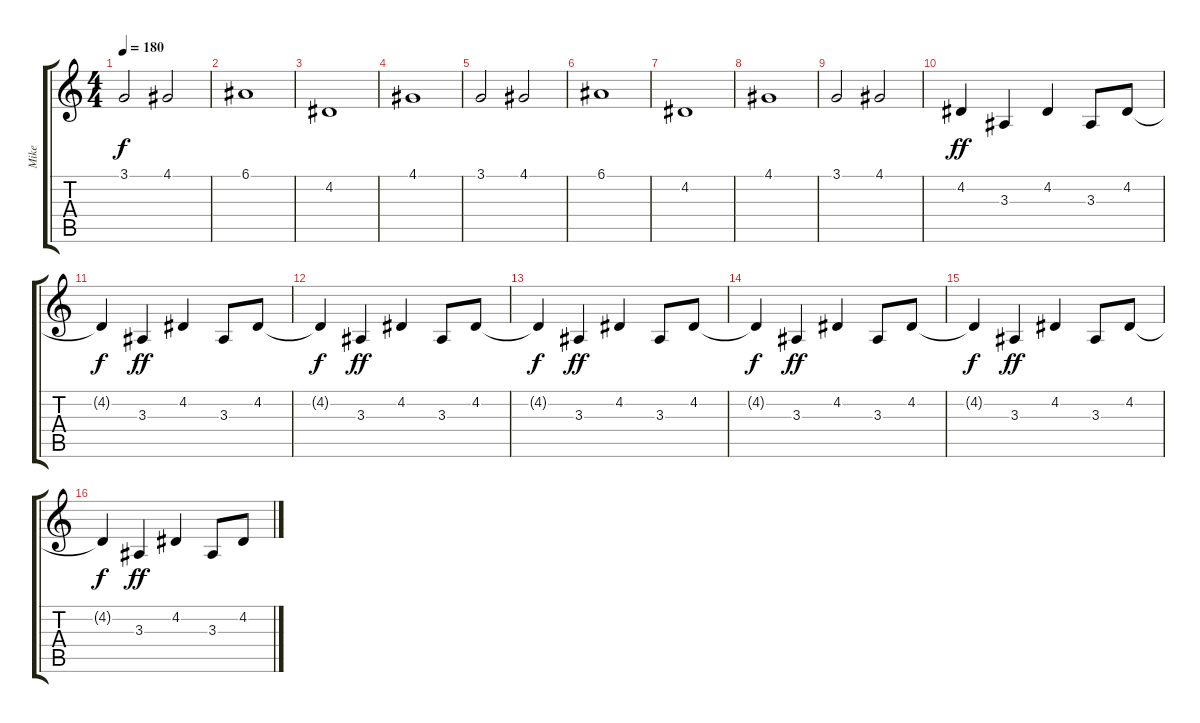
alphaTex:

\track ("Mike" "Mike") {instrument lead1square}
\staff {score tabs}
\tuning (E4 B3 G3 D3 A2 E2) {hide}
\ts (4 4)
\tempo 180
\clef g2
\ks c
3.1.2{dy f} 4.1.2 |
6.1.1 |
4.2.1 |
4.1.1 |
3.1.2 4.1.2 |
6.1.1 |
4.2.1 |
4.1.1 |
3.1.2 4.1.2 |
4.2.4{dy ff} 3.3.4 4.2.4 3.3.8 4.2.8 |
4.2{t}.4{dy f} 3.3.4{dy ff} 4.2.4 3.3.8 4.2.8 |
4.2{t}.4{dy f} 3.3.4{dy ff} 4.2.4 3.3.8 4.2.8 |
4.2{t}.4{dy f} 3.3.4{dy ff} 4.2.4 3.3.8 4.2.8 |
4.2{t}.4{dy f} 3.3.4{dy ff} 4.2.4 3.3.8 4.2.8 |
4.2{t}.4{dy f} 3.3.4{dy ff} 4.2.4 3.3.8 4.2.8 |
4.2{t}.4{dy f} 3.3.4{dy ff} 4.2.4 3.3.8 4.2.8
